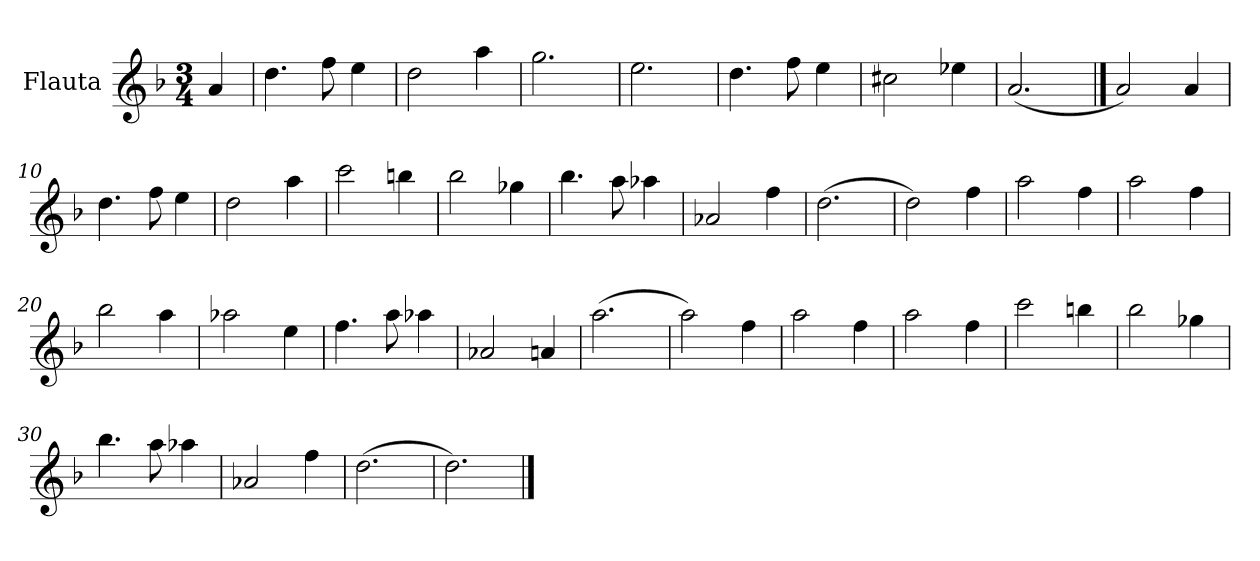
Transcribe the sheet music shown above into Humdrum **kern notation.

**kern
*part1
*staff1
*I"Flauta
*I'Fl.
*clefG2
*k[b-]
*M3/4
=1
4a/
=2
4.dd\
8ff\
4ee\
=3
2dd\
4aa\
=4
2.gg\
=5
2.ee\
=6
4.dd\
8ff\
4ee\
=7
2cc#X\
4ee-X\
=8
(2.a/
==9
2a/)
4a/
!!LO:LB:g=z
=10
4.dd\
8ff\
4ee\
=11
2dd\
4aa\
=12
2ccc\
4bbn\
=13
2bb-\
4gg-X\
=14
4.bb-\
8aa\
4aa-X\
=15
2a-X/
4ff\
=16
(2.dd\
=17
2dd\)
4ff\
=18
2aa\
4ff\
!!LO:LB:g=z
=19
2aa\
4ff\
=20
2bb-\
4aa\
=21
2aa-X\
4ee\
=22
4.ff\
8aa\
4aa-X\
=23
2a-X/
4an/
=24
(2.aa\
=25
2aa\)
4ff\
=26
2aa\
4ff\
=27
2aa\
4ff\
!!LO:LB:g=z
=28
2ccc\
4bbn\
=29
2bb-\
4gg-X\
=30
4.bb-\
8aa\
4aa-X\
=31
2a-X/
4ff\
=32
(2.dd\
=33
2.dd\)
==
*-
